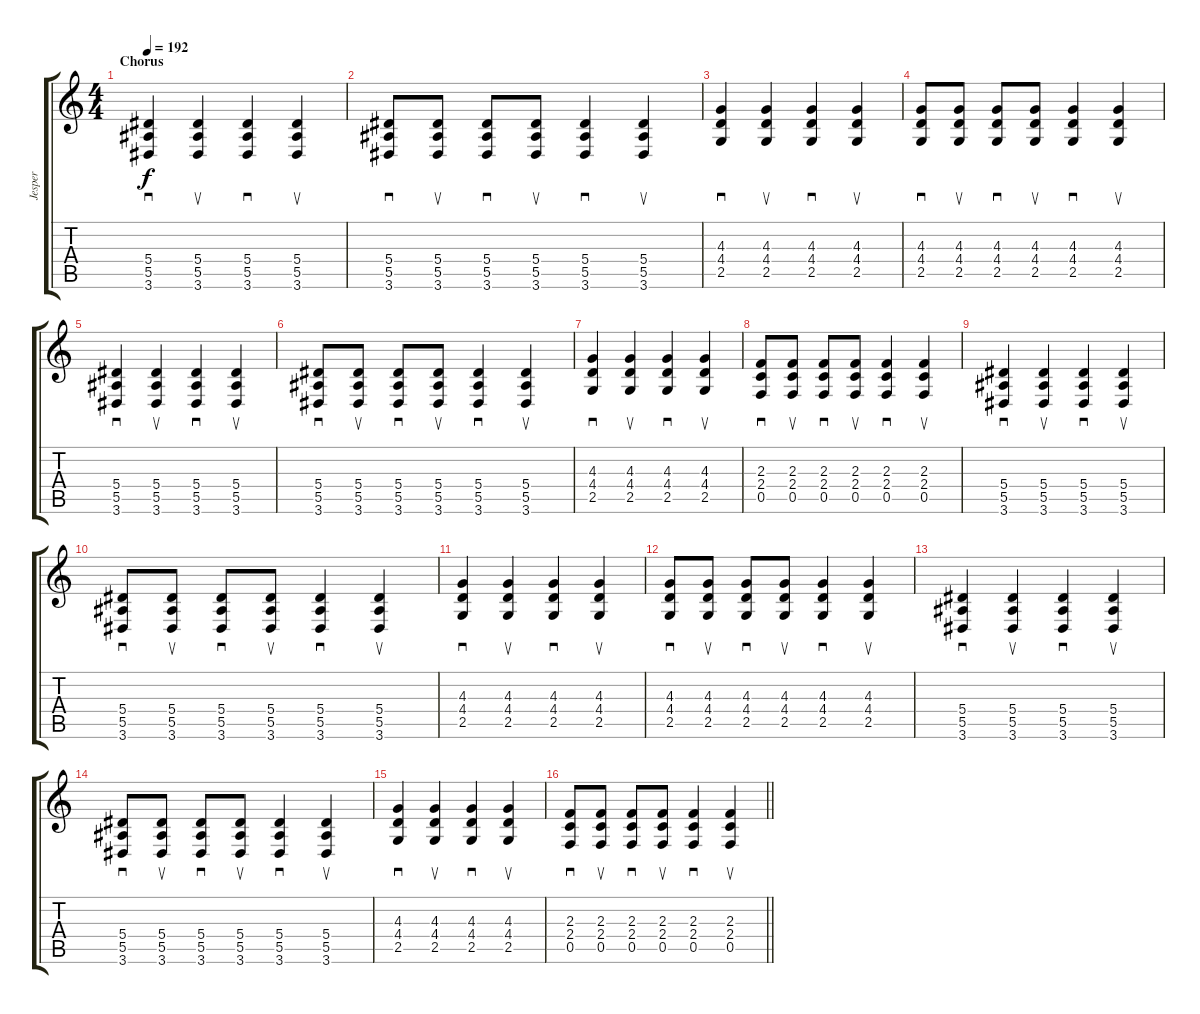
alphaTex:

\track ("Jesper" "Jesper") {instrument distortionguitar}
\staff {score tabs}
\tuning (C4 G3 Eb3 Bb2 F2 C2) {hide}
\ts (4 4)
\section ("" "Chorus")
\tempo 192
\clef g2
\ks c
(5.4 5.5 3.6).4{sd dy f volume 13 instrument distortionguitar} (5.4 5.5 3.6).4{su} (5.4 5.5 3.6).4{sd} (5.4 5.5 3.6).4{su} |
(5.4 5.5 3.6).8{sd} (5.4 5.5 3.6).8{su} (5.4 5.5 3.6).8{sd} (5.4 5.5 3.6).8{su} (5.4 5.5 3.6).4{sd} (5.4 5.5 3.6).4{su} |
(4.3 4.4 2.5).4{sd} (4.3 4.4 2.5).4{su} (4.3 4.4 2.5).4{sd} (4.3 4.4 2.5).4{su} |
(4.3 4.4 2.5).8{sd} (4.3 4.4 2.5).8{su} (4.3 4.4 2.5).8{sd} (4.3 4.4 2.5).8{su} (4.3 4.4 2.5).4{sd} (4.3 4.4 2.5).4{su} |
(5.4 5.5 3.6).4{sd} (5.4 5.5 3.6).4{su} (5.4 5.5 3.6).4{sd} (5.4 5.5 3.6).4{su} |
(5.4 5.5 3.6).8{sd} (5.4 5.5 3.6).8{su} (5.4 5.5 3.6).8{sd} (5.4 5.5 3.6).8{su} (5.4 5.5 3.6).4{sd} (5.4 5.5 3.6).4{su} |
(4.3 4.4 2.5).4{sd} (4.3 4.4 2.5).4{su} (4.3 4.4 2.5).4{sd} (4.3 4.4 2.5).4{su} |
(2.3 2.4 0.5).8{sd} (2.3 2.4 0.5).8{su} (2.3 2.4 0.5).8{sd} (2.3 2.4 0.5).8{su} (2.3 2.4 0.5).4{sd} (2.3 2.4 0.5).4{su} |
(5.4 5.5 3.6).4{sd volume 13 instrument distortionguitar} (5.4 5.5 3.6).4{su} (5.4 5.5 3.6).4{sd} (5.4 5.5 3.6).4{su} |
(5.4 5.5 3.6).8{sd} (5.4 5.5 3.6).8{su} (5.4 5.5 3.6).8{sd} (5.4 5.5 3.6).8{su} (5.4 5.5 3.6).4{sd} (5.4 5.5 3.6).4{su} |
(4.3 4.4 2.5).4{sd} (4.3 4.4 2.5).4{su} (4.3 4.4 2.5).4{sd} (4.3 4.4 2.5).4{su} |
(4.3 4.4 2.5).8{sd} (4.3 4.4 2.5).8{su} (4.3 4.4 2.5).8{sd} (4.3 4.4 2.5).8{su} (4.3 4.4 2.5).4{sd} (4.3 4.4 2.5).4{su} |
(5.4 5.5 3.6).4{sd} (5.4 5.5 3.6).4{su} (5.4 5.5 3.6).4{sd} (5.4 5.5 3.6).4{su} |
(5.4 5.5 3.6).8{sd} (5.4 5.5 3.6).8{su} (5.4 5.5 3.6).8{sd} (5.4 5.5 3.6).8{su} (5.4 5.5 3.6).4{sd} (5.4 5.5 3.6).4{su} |
(4.3 4.4 2.5).4{sd} (4.3 4.4 2.5).4{su} (4.3 4.4 2.5).4{sd} (4.3 4.4 2.5).4{su} |
\barLineRight lightlight
(2.3 2.4 0.5).8{sd} (2.3 2.4 0.5).8{su} (2.3 2.4 0.5).8{sd} (2.3 2.4 0.5).8{su} (2.3 2.4 0.5).4{sd} (2.3 2.4 0.5).4{su}
